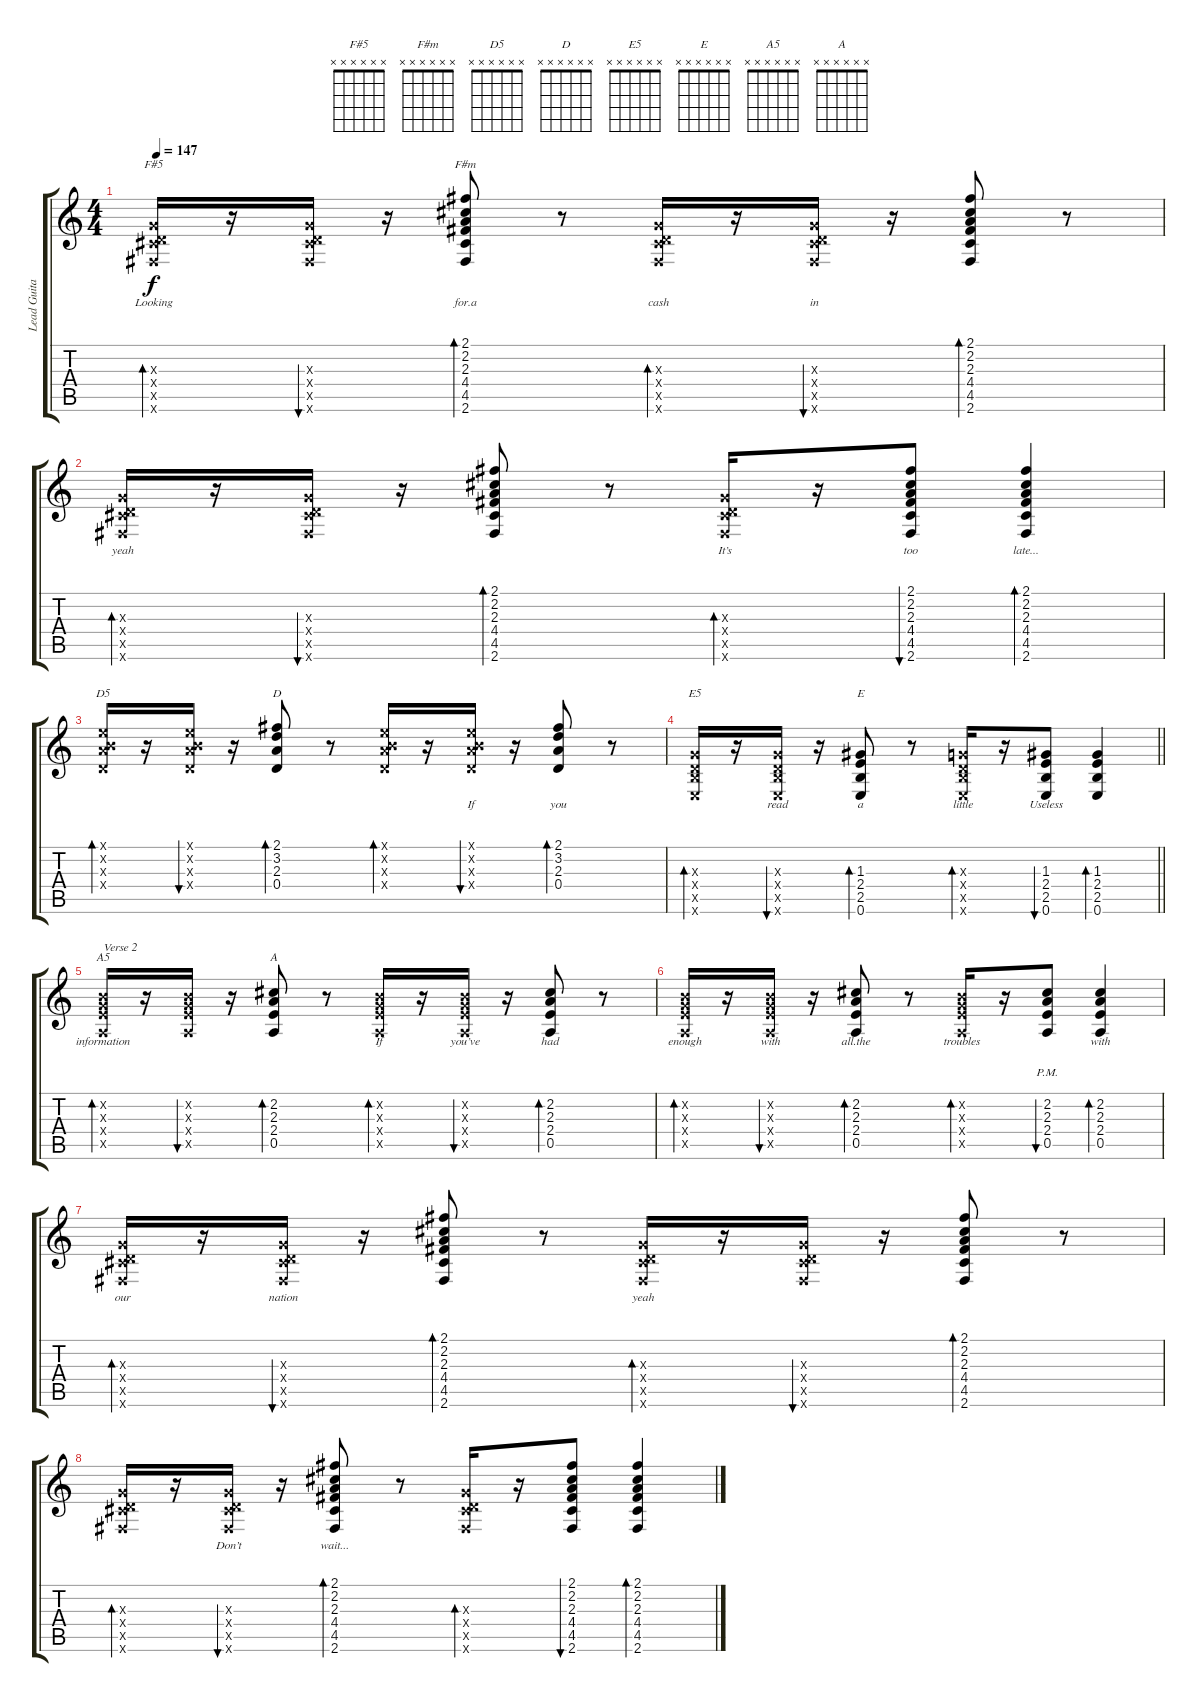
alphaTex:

\track ("Lead Guitar" "Lead Guita") {instrument overdrivenguitar}
\staff {score tabs}
\tuning (E4 B3 G3 D3 A2 E2) {hide}
\chord ("F#5" x x x x x x)
\chord ("F#m" x x x x x x)
\chord ("D5" x x x x x x)
\chord ("D" x x x x x x)
\chord ("E5" x x x x x x)
\chord ("E" x x x x x x)
\chord ("A5" x x x x x x)
\chord ("A" x x x x x x)
\ts (4 4)
\tempo 147
\clef g2
\ks c
(0.3{x} 0.4{x} 4.5{x} 2.6{x}).16{bd 30 ch "F#5" lyrics (0 "Looking") lyrics (1 "") lyrics (2 "") lyrics (3 "") lyrics (4 "") dy f} r.16 (0.3{x} 0.4{x} 4.5{x} 2.6{x}).16{bu 30 lyrics (0 "") lyrics (1 "") lyrics (2 "") lyrics (3 "") lyrics (4 "")} r.16 (2.1 2.2 2.3 4.4 4.5 2.6).8{bd 30 ch "F#m" lyrics (0 "for.a") lyrics (1 "") lyrics (2 "") lyrics (3 "") lyrics (4 "")} r.8 (0.3{x} 0.4{x} 4.5{x} 2.6{x}).16{bd 30 lyrics (0 "cash") lyrics (1 "") lyrics (2 "") lyrics (3 "") lyrics (4 "")} r.16 (0.3{x} 0.4{x} 4.5{x} 2.6{x}).16{bu 30 lyrics (0 "in") lyrics (1 "") lyrics (2 "") lyrics (3 "") lyrics (4 "")} r.16 (2.1 2.2 2.3 4.4 4.5 2.6).8{bd 30 lyrics (0 "") lyrics (1 "") lyrics (2 "") lyrics (3 "") lyrics (4 "")} r.8 |
(0.3{x} 0.4{x} 4.5{x} 2.6{x}).16{bd 30 lyrics (0 "yeah") lyrics (1 "") lyrics (2 "") lyrics (3 "") lyrics (4 "")} r.16 (0.3{x} 0.4{x} 4.5{x} 2.6{x}).16{bu 30 lyrics (0 "") lyrics (1 "") lyrics (2 "") lyrics (3 "") lyrics (4 "")} r.16 (2.1 2.2 2.3 4.4 4.5 2.6).8{bd 30 lyrics (0 "") lyrics (1 "") lyrics (2 "") lyrics (3 "") lyrics (4 "")} r.8 (0.3{x} 0.4{x} 4.5{x} 2.6{x}).16{bd 30 lyrics (0 "It’s") lyrics (1 "") lyrics (2 "") lyrics (3 "") lyrics (4 "")} r.16 (2.1 2.2 2.3 4.4 4.5 2.6).8{bu 30 lyrics (0 "too") lyrics (1 "") lyrics (2 "") lyrics (3 "") lyrics (4 "")} (2.1 2.2 2.3 4.4 4.5 2.6).4{bd 30 lyrics (0 "late...") lyrics (1 "") lyrics (2 "") lyrics (3 "") lyrics (4 "")} |
(0.1{x} 0.2{x} 2.3{x} 0.4{x}).16{bd 30 ch "D5" lyrics (0 "") lyrics (1 "") lyrics (2 "") lyrics (3 "") lyrics (4 "")} r.16 (0.1{x} 0.2{x} 2.3{x} 0.4{x}).16{bu 30 lyrics (0 "") lyrics (1 "") lyrics (2 "") lyrics (3 "") lyrics (4 "")} r.16 (2.1 3.2 2.3 0.4).8{bd 30 ch "D" lyrics (0 "") lyrics (1 "") lyrics (2 "") lyrics (3 "") lyrics (4 "")} r.8 (0.1{x} 0.2{x} 2.3{x} 0.4{x}).16{bd 30 lyrics (0 "") lyrics (1 "") lyrics (2 "") lyrics (3 "") lyrics (4 "")} r.16 (0.1{x} 0.2{x} 2.3{x} 0.4{x}).16{bu 30 lyrics (0 "If") lyrics (1 "") lyrics (2 "") lyrics (3 "") lyrics (4 "")} r.16 (2.1 3.2 2.3 0.4).8{bd 30 lyrics (0 "you") lyrics (1 "") lyrics (2 "") lyrics (3 "") lyrics (4 "")} r.8 |
\barLineRight lightlight
(0.3{x} 0.4{x} 2.5{x} 0.6{x}).16{bd 30 ch "E5" lyrics (0 "") lyrics (1 "") lyrics (2 "") lyrics (3 "") lyrics (4 "")} r.16 (0.3{x} 0.4{x} 2.5{x} 0.6{x}).16{bu 30 lyrics (0 "read") lyrics (1 "") lyrics (2 "") lyrics (3 "") lyrics (4 "")} r.16 (1.3 2.4 2.5 0.6).8{bd 30 ch "E" lyrics (0 "a") lyrics (1 "") lyrics (2 "") lyrics (3 "") lyrics (4 "")} r.8 (0.3{x} 0.4{x} 2.5{x} 0.6{x}).16{bd 30 lyrics (0 "little") lyrics (1 "") lyrics (2 "") lyrics (3 "") lyrics (4 "")} r.16 (1.3 2.4 2.5 0.6).8{bu 30 lyrics (0 "Useless") lyrics (1 "") lyrics (2 "") lyrics (3 "") lyrics (4 "")} (1.3 2.4 2.5 0.6).4{bd 30 lyrics (0 "") lyrics (1 "") lyrics (2 "") lyrics (3 "") lyrics (4 "")} |
(0.2{x} 0.3{x} 2.4{x} 0.5{x}).16{bd 30 ch "A5" txt "Verse 2" lyrics (0 "information") lyrics (1 "") lyrics (2 "") lyrics (3 "") lyrics (4 "")} r.16 (0.2{x} 0.3{x} 2.4{x} 0.5{x}).16{bu 30 lyrics (0 "") lyrics (1 "") lyrics (2 "") lyrics (3 "") lyrics (4 "")} r.16 (2.2 2.3 2.4 0.5).8{bd 30 ch "A" lyrics (0 "") lyrics (1 "") lyrics (2 "") lyrics (3 "") lyrics (4 "")} r.8 (0.2{x} 0.3{x} 2.4{x} 0.5{x}).16{bd 30 lyrics (0 "If") lyrics (1 "") lyrics (2 "") lyrics (3 "") lyrics (4 "")} r.16 (0.2{x} 0.3{x} 2.4{x} 0.5{x}).16{bu 30 lyrics (0 "you’ve") lyrics (1 "") lyrics (2 "") lyrics (3 "") lyrics (4 "")} r.16 (2.2 2.3 2.4 0.5).8{bd 30 lyrics (0 "had") lyrics (1 "") lyrics (2 "") lyrics (3 "") lyrics (4 "")} r.8 |
(0.2{x} 0.3{x} 2.4{x} 0.5{x}).16{bd 30 lyrics (0 "enough") lyrics (1 "") lyrics (2 "") lyrics (3 "") lyrics (4 "")} r.16 (0.2{x} 0.3{x} 2.4{x} 0.5{x}).16{bu 30 lyrics (0 "with") lyrics (1 "") lyrics (2 "") lyrics (3 "") lyrics (4 "")} r.16 (2.2 2.3 2.4 0.5).8{bd 30 lyrics (0 "all.the") lyrics (1 "") lyrics (2 "") lyrics (3 "") lyrics (4 "")} r.8 (0.2{x} 0.3{x} 2.4{x} 0.5{x}).16{bd 30 lyrics (0 "troubles") lyrics (1 "") lyrics (2 "") lyrics (3 "") lyrics (4 "")} r.16 (2.2 2.3 2.4{pm} 0.5).8{bu 30 lyrics (0 "") lyrics (1 "") lyrics (2 "") lyrics (3 "") lyrics (4 "")} (2.2 2.3 2.4 0.5).4{bd 30 lyrics (0 "with") lyrics (1 "") lyrics (2 "") lyrics (3 "") lyrics (4 "")} |
(0.3{x} 0.4{x} 4.5{x} 2.6{x}).16{bd 30 lyrics (0 "our") lyrics (1 "") lyrics (2 "") lyrics (3 "") lyrics (4 "")} r.16 (0.3{x} 0.4{x} 4.5{x} 2.6{x}).16{bu 30 lyrics (0 "nation") lyrics (1 "") lyrics (2 "") lyrics (3 "") lyrics (4 "")} r.16 (2.1 2.2 2.3 4.4 4.5 2.6).8{bd 30 lyrics (0 "") lyrics (1 "") lyrics (2 "") lyrics (3 "") lyrics (4 "")} r.8 (0.3{x} 0.4{x} 4.5{x} 2.6{x}).16{bd 30 lyrics (0 "yeah") lyrics (1 "") lyrics (2 "") lyrics (3 "") lyrics (4 "")} r.16 (0.3{x} 0.4{x} 4.5{x} 2.6{x}).16{bu 30 lyrics (0 "") lyrics (1 "") lyrics (2 "") lyrics (3 "") lyrics (4 "")} r.16 (2.1 2.2 2.3 4.4 4.5 2.6).8{bd 30 lyrics (0 "") lyrics (1 "") lyrics (2 "") lyrics (3 "") lyrics (4 "")} r.8 |
(0.3{x} 0.4{x} 4.5{x} 2.6{x}).16{bd 30 lyrics (0 "") lyrics (1 "") lyrics (2 "") lyrics (3 "") lyrics (4 "")} r.16 (0.3{x} 0.4{x} 4.5{x} 2.6{x}).16{bu 30 lyrics (0 "Don’t") lyrics (1 "") lyrics (2 "") lyrics (3 "") lyrics (4 "")} r.16 (2.1 2.2 2.3 4.4 4.5 2.6).8{bd 30 lyrics (0 "wait...") lyrics (1 "") lyrics (2 "") lyrics (3 "") lyrics (4 "")} r.8 (0.3{x} 0.4{x} 4.5{x} 2.6{x}).16{bd 30 lyrics (0 "") lyrics (1 "") lyrics (2 "") lyrics (3 "") lyrics (4 "")} r.16 (2.1 2.2 2.3 4.4 4.5 2.6).8{bu 30 lyrics (0 "") lyrics (1 "") lyrics (2 "") lyrics (3 "") lyrics (4 "")} (2.1 2.2 2.3 4.4 4.5 2.6).4{bd 30 lyrics (0 "") lyrics (1 "") lyrics (2 "") lyrics (3 "") lyrics (4 "")}
